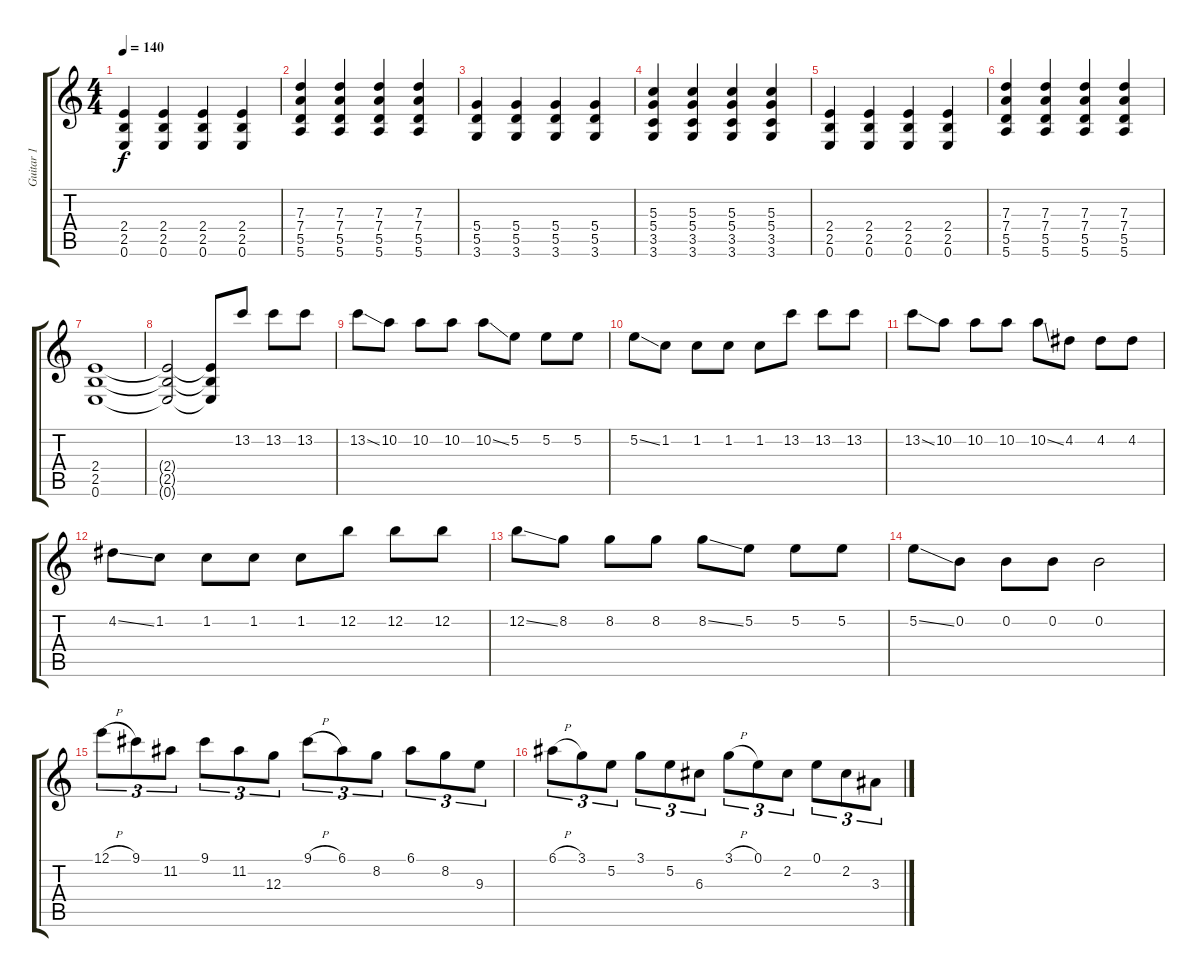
\track ("Guitar 1" "Guitar 1") {instrument overdrivenguitar}
\staff {score tabs}
\tuning (E4 B3 G3 D3 A2 E2) {hide}
\ts (4 4)
\tempo 140
\clef g2
\ks c
(2.4 2.5 0.6).4{dy f} (2.4 2.5 0.6).4 (2.4 2.5 0.6).4 (2.4 2.5 0.6).4 |
(7.3 7.4 5.5 5.6).4 (7.3 7.4 5.5 5.6).4 (7.3 7.4 5.5 5.6).4 (7.3 7.4 5.5 5.6).4 |
(5.4 5.5 3.6).4 (5.4 5.5 3.6).4 (5.4 5.5 3.6).4 (5.4 5.5 3.6).4 |
(5.3 5.4 3.5 3.6).4 (5.3 5.4 3.5 3.6).4 (5.3 5.4 3.5 3.6).4 (5.3 5.4 3.5 3.6).4 |
(2.4 2.5 0.6).4 (2.4 2.5 0.6).4 (2.4 2.5 0.6).4 (2.4 2.5 0.6).4 |
(7.3 7.4 5.5 5.6).4 (7.3 7.4 5.5 5.6).4 (7.3 7.4 5.5 5.6).4 (7.3 7.4 5.5 5.6).4 |
(2.4 2.5 0.6).1 |
(2.4{t} 2.5{t} 0.6{t}).2 (2.4{t} 2.5{t} 0.6{t}).8 13.2.8 13.2.8 13.2.8 |
13.2{ss}.8 10.2.8 10.2.8 10.2.8 10.2{ss}.8 5.2.8 5.2.8 5.2.8 |
5.2{ss}.8 1.2.8 1.2.8 1.2.8 1.2.8 13.2.8 13.2.8 13.2.8 |
13.2{ss}.8 10.2.8 10.2.8 10.2.8 10.2{ss}.8 4.2.8 4.2.8 4.2.8 |
4.2{ss}.8 1.2.8 1.2.8 1.2.8 1.2.8 12.2.8 12.2.8 12.2.8 |
12.2{ss}.8 8.2.8 8.2.8 8.2.8 8.2{ss}.8 5.2.8 5.2.8 5.2.8 |
5.2{ss}.8 0.2.8 0.2.8 0.2.8 0.2.2 |
12.1{h}.8{tu (3 2)} 9.1.8{tu (3 2)} 11.2.8{tu (3 2)} 9.1.8{tu (3 2)} 11.2.8{tu (3 2)} 12.3.8{tu (3 2)} 9.1{h}.8{tu (3 2)} 6.1.8{tu (3 2)} 8.2.8{tu (3 2)} 6.1.8{tu (3 2)} 8.2.8{tu (3 2)} 9.3.8{tu (3 2)} |
6.1{h}.8{tu (3 2)} 3.1.8{tu (3 2)} 5.2.8{tu (3 2)} 3.1.8{tu (3 2)} 5.2.8{tu (3 2)} 6.3.8{tu (3 2)} 3.1{h}.8{tu (3 2)} 0.1.8{tu (3 2)} 2.2.8{tu (3 2)} 0.1.8{tu (3 2)} 2.2.8{tu (3 2)} 3.3.8{tu (3 2)}
